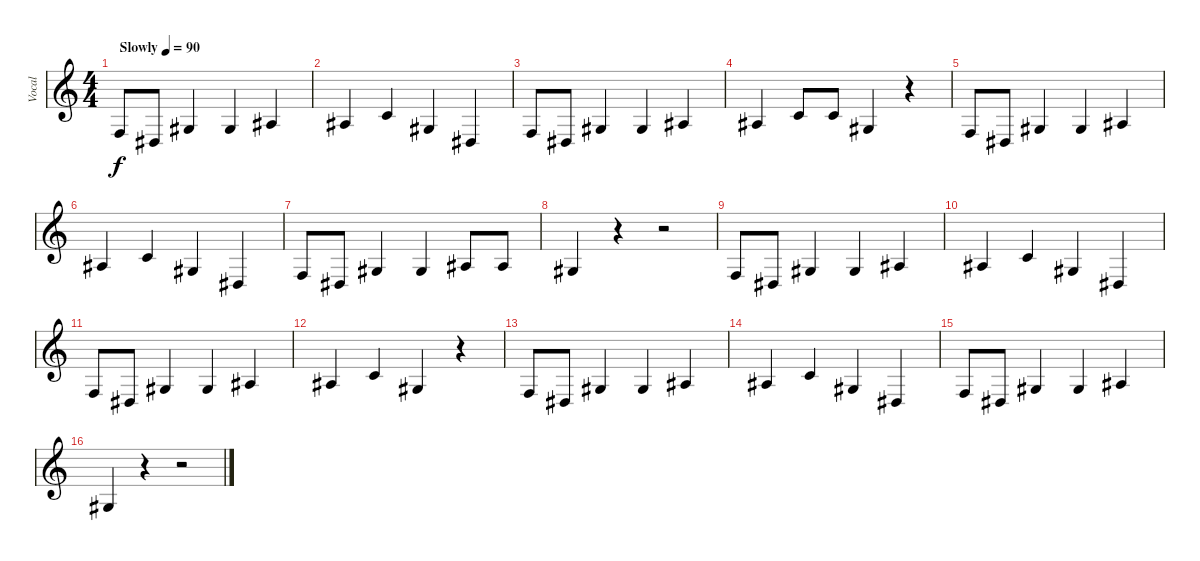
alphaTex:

\track ("Vocal" "Vocal") {instrument brightacousticpiano}
\staff {score}
\tuning (E4 B3 G3 D3 A2 E2) {hide}
\ts (4 4)
\tempo (90 "Slowly")
\clef g2
\ks c
3.4.8{dy f instrument brightacousticpiano} 1.4.8 1.3.4 1.3.4 3.3.4 |
3.3.4 1.2.4 1.3.4 1.4.4 |
3.4.8 1.4.8 1.3.4 1.3.4 3.3.4 |
3.3.4 1.2.8 1.2.8 1.3.4 r.4 |
3.4.8 1.4.8 1.3.4 1.3.4 3.3.4 |
3.3.4 1.2.4 1.3.4 1.4.4 |
3.4.8 1.4.8 1.3.4 1.3.4 3.3.8 3.3.8 |
6.4.4 r.4 r.2 |
3.4.8 1.4.8 1.3.4 1.3.4 3.3.4 |
3.3.4 1.2.4 1.3.4 1.4.4 |
3.4.8 1.4.8 1.3.4 1.3.4 3.3.4 |
3.3.4 1.2.4 1.3.4 r.4 |
3.4.8 1.4.8 1.3.4 1.3.4 3.3.4 |
3.3.4 1.2.4 1.3.4 1.4.4 |
3.4.8 1.4.8 1.3.4 1.3.4 3.3.4 |
6.4.4 r.4 r.2
